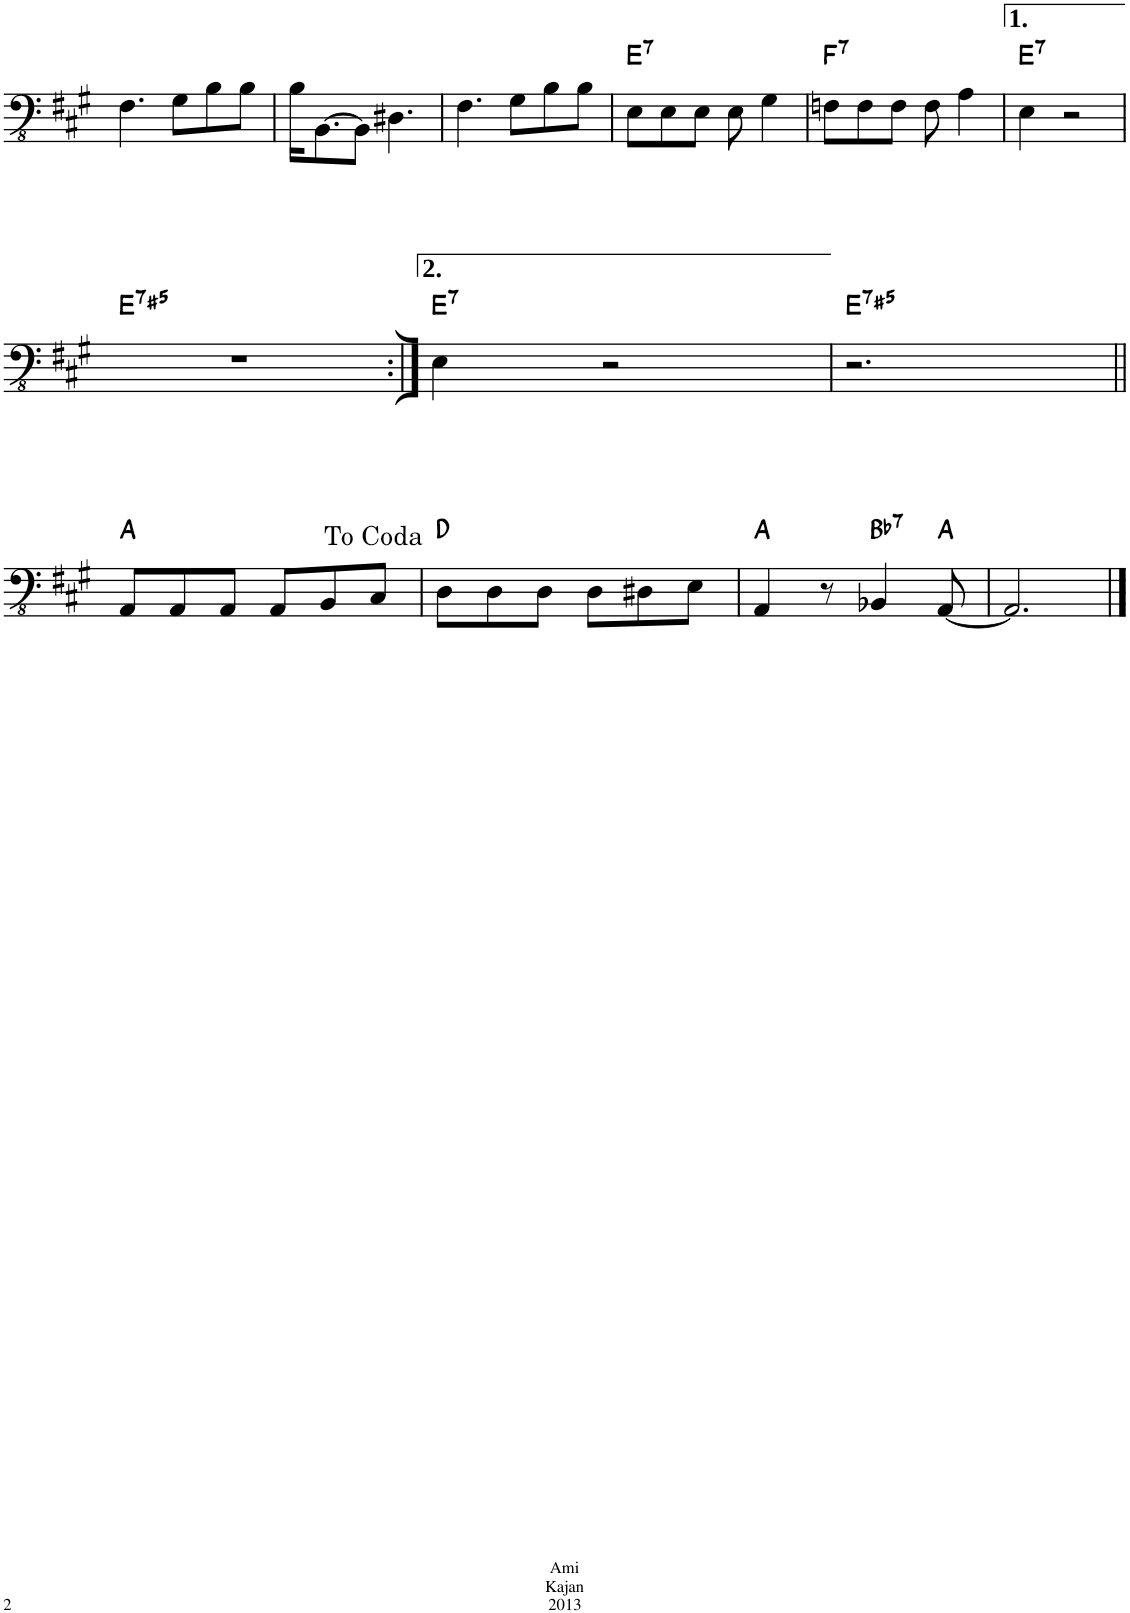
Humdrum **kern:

**kern	**harte
*part1	*part1
*staff1	*
*I"Fretless Electric Bass	*
!!LO:PB:g=z
*clefFv4	*
*k[f#c#g#]	*
*M6/8	*
=42	=42
4.FF#\	.
8GG#\L	.
8BB\	.
8BB\J	.
=43	=43
16BB\KL	.
[8.BBB\	.
8BBB\J]	.
4.DD#X\	.
=44	=44
4.FF#\	.
8GG#\L	.
8BB\	.
8BB\J	.
=45	=45
!	!LO:H:kt=7
8EE\L	E:7
8EE\	.
8EE\J	.
8EE\	.
4GG#\	.
=46	=46
!	!LO:H:kt=7
8FFn\L	F:7
8FF\	.
8FF\J	.
8FF\	.
4AA\	.
=47	=47
!	!LO:H:kt=7
4EE\	E:7
2r	.
!!LO:LB:g=z
=48	=48
!	!LO:H:kt=7
2.r	E:aug(b7)
=49:|!	=49:|!
!	!LO:H:kt=7
4EE\	E:7
2r	.
=50	=50
!	!LO:H:kt=7
2.r	E:aug(b7)
!!LO:LB:g=z
=51||	=51||
8AAA/L	A:maj
8AAA/	.
8AAA/J	.
8AAA/L	.
8BBB/	.
8CC#/J	.
=52	=52
8DD\L	D:maj
8DD\	.
8DD\J	.
8DD\L	.
8DD#X\	.
8EE\J	.
=53	=53
4AAA/	A:maj
8r	.
!	!LO:H:kt=7
4BBB-X/	Bb:7
[8AAA/	A:maj
=54	=54
2.AAA/]	.
==	==
*-	*-
